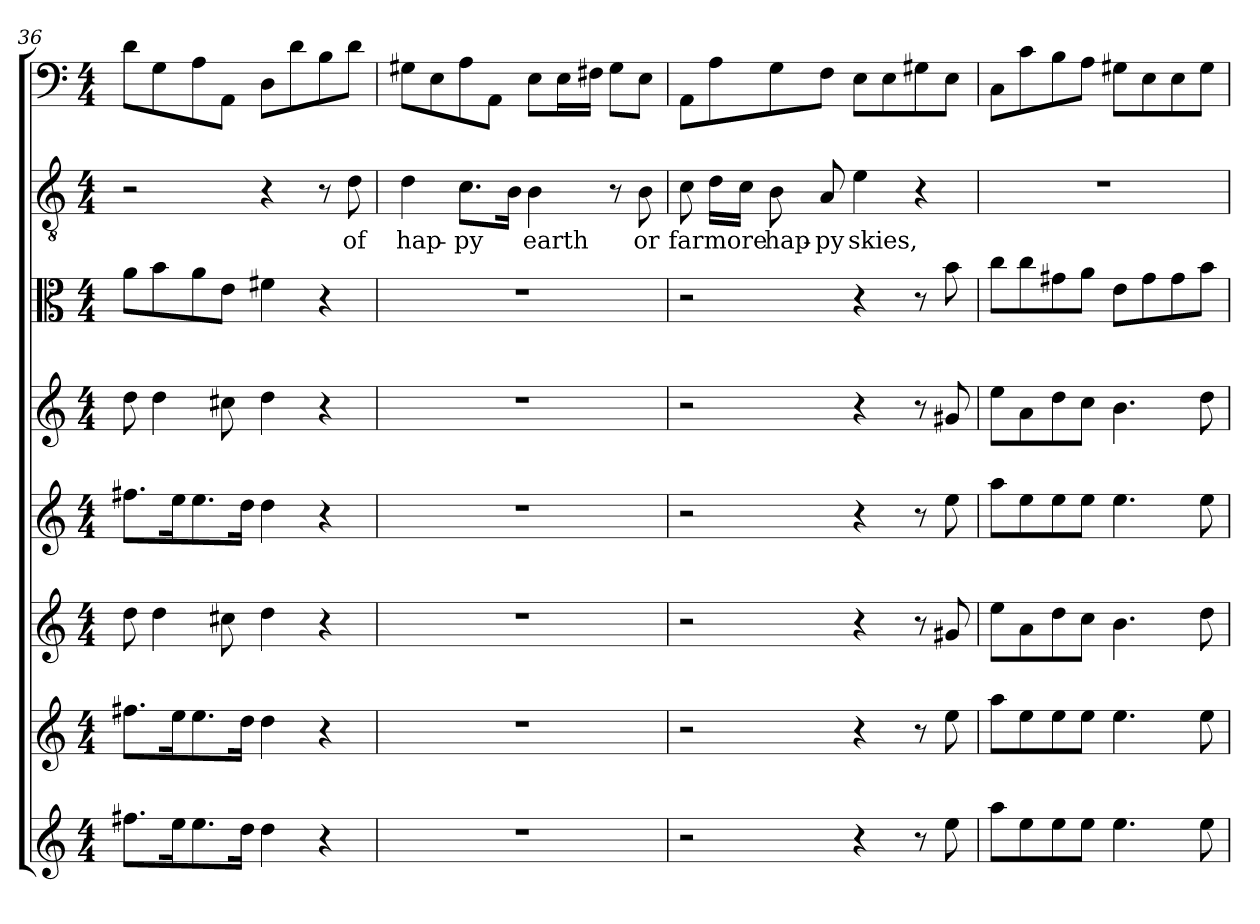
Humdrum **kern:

**kern	**kern	**kern	**kern	**kern	**kern	**kern	**text	**kern
*part8	*part7	*part6	*part5	*part4	*part3	*part2	*part2	*part1
*staff8	*staff7	*staff6	*staff5	*staff4	*staff3	*staff2	*staff2	*staff1
*clefG2	*clefG2	*clefG2	*clefG2	*clefG2	*clefC3	*clefGv2	*	*clefF4
*k[]	*k[]	*k[]	*k[]	*k[]	*k[]	*k[]	*	*k[]
*a:	*a:	*a:	*a:	*a:	*a:	*a:	*	*a:
*M4/4	*M4/4	*M4/4	*M4/4	*M4/4	*M4/4	*M4/4	*	*M4/4
=36	=36	=36	=36	=36	=36	=36	=36	=36
8.ff#X\L	8.ff#X\L	8dd\	8.ff#X\L	8dd\	8a\L	2r	.	8d\L
.	.	4dd\	.	4dd\	8b\	.	.	8G\
16ee\K	16ee\K	.	16ee\K	.	.	.	.	.
8.ee\	8.ee\	.	8.ee\	.	8a\	.	.	8A\
.	.	8cc#X\	.	8cc#X\	8e\J	.	.	8AA\J
16dd\Jk	16dd\Jk	.	16dd\Jk	.	.	.	.	.
4dd\	4dd\	4dd\	4dd\	4dd\	4f#X\	4r	.	8D\L
.	.	.	.	.	.	.	.	8d\
4r	4r	4r	4r	4r	4r	8r	.	8B\
.	.	.	.	.	.	8d\	of	8d\J
=37	=37	=37	=37	=37	=37	=37	=37	=37
1r	1r	1r	1r	1r	1r	4d\	hap-	8G#X\L
.	.	.	.	.	.	.	.	8E\
.	.	.	.	.	.	8.c\L	-py	8A\
.	.	.	.	.	.	.	.	8AA\J
.	.	.	.	.	.	16B\Jk	.	.
.	.	.	.	.	.	4B\	earth	8E\L
.	.	.	.	.	.	.	.	16E\L
.	.	.	.	.	.	.	.	16F#X\JJ
.	.	.	.	.	.	8r	.	8G#\L
.	.	.	.	.	.	8B\	or	8E\J
=38	=38	=38	=38	=38	=38	=38	=38	=38
2r	2r	2r	2r	2r	2r	8c\	far	8AA\L
.	.	.	.	.	.	16d\LL	more	8A\
.	.	.	.	.	.	16c\JJ	.	.
.	.	.	.	.	.	8B\	hap-	8G\
.	.	.	.	.	.	8A/	-py	8F\J
4r	4r	4r	4r	4r	4r	4e\	skies,	8E\L
.	.	.	.	.	.	.	.	8E\
8r	8r	8r	8r	8r	8r	4r	.	8G#X\
8ee\	8ee\	8g#X/	8ee\	8g#X/	8b\	.	.	8E\J
=39	=39	=39	=39	=39	=39	=39	=39	=39
8aa\L	8aa\L	8ee\L	8aa\L	8ee\L	8cc\L	1r	.	8C\L
8ee\	8ee\	8a\	8ee\	8a\	8cc\	.	.	8c\
8ee\	8ee\	8dd\	8ee\	8dd\	8g#X\	.	.	8B\
8ee\J	8ee\J	8cc\J	8ee\J	8cc\J	8a\J	.	.	8A\J
4.ee\	4.ee\	4.b\	4.ee\	4.b\	8e\L	.	.	8G#X\L
.	.	.	.	.	8g#\	.	.	8E\
.	.	.	.	.	8g#\	.	.	8E\
8ee\	8ee\	8dd\	8ee\	8dd\	8b\J	.	.	8G#\J
=	=	=	=	=	=	=	=	=
*-	*-	*-	*-	*-	*-	*-	*-	*-
